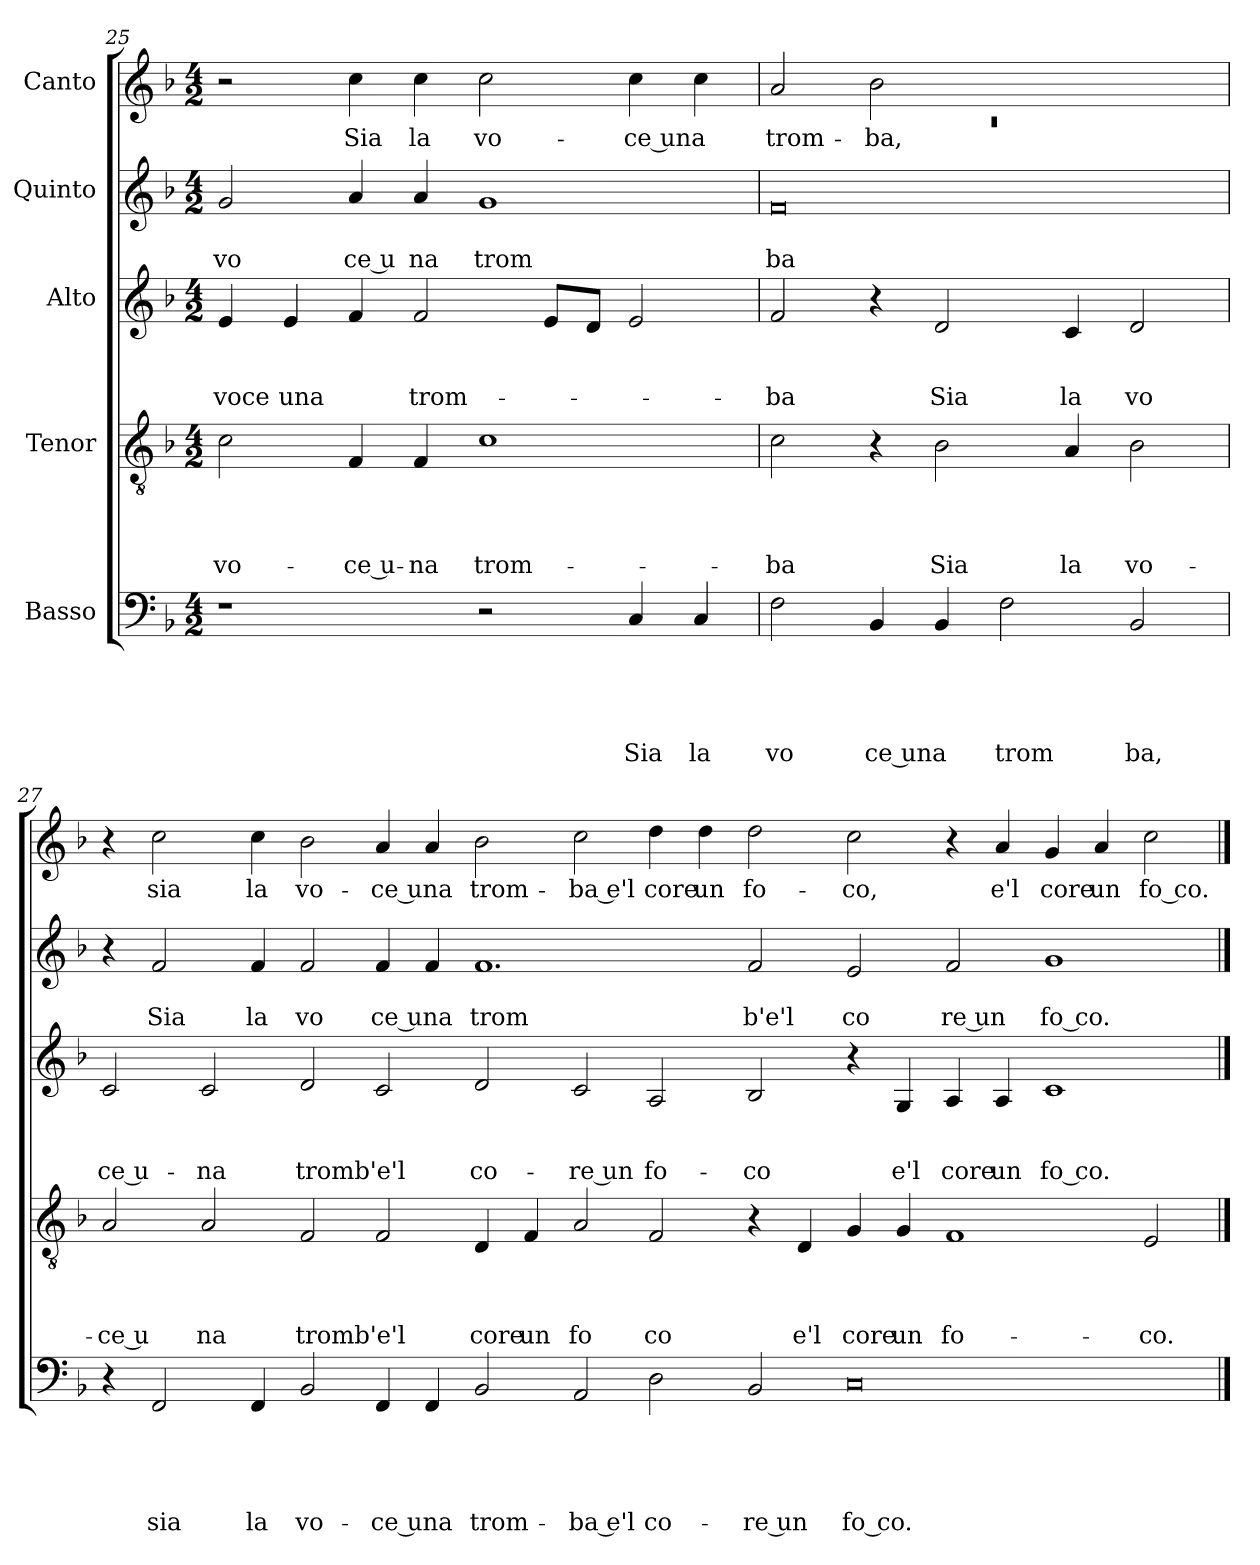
**kern	**text	**text	**text	**text	**text	**kern	**text	**text	**text	**text	**kern	**text	**text	**text	**kern	**text	**text	**kern	**text
*part5	*part5	*part5	*part5	*part5	*part5	*part4	*part4	*part4	*part4	*part4	*part3	*part3	*part3	*part3	*part2	*part2	*part2	*part1	*part1
*staff5	*staff5	*staff5	*staff5	*staff5	*staff5	*staff4	*staff4	*staff4	*staff4	*staff4	*staff3	*staff3	*staff3	*staff3	*staff2	*staff2	*staff2	*staff1	*staff1
*I"Basso	*	*	*	*	*	*I"Tenor	*	*	*	*	*I"Alto	*	*	*	*I"Quinto	*	*	*I"Canto	*
*clefF4	*	*	*	*	*	*clefGv2	*	*	*	*	*clefG2	*	*	*	*clefG2	*	*	*clefG2	*
*k[b-]	*	*	*	*	*	*k[b-]	*	*	*	*	*k[b-]	*	*	*	*k[b-]	*	*	*k[b-]	*
*F:	*	*	*	*	*	*F:	*	*	*	*	*F:	*	*	*	*F:	*	*	*F:	*
*M4/2	*	*	*	*	*	*M4/2	*	*	*	*	*M4/2	*	*	*	*M4/2	*	*	*M4/2	*
=25	=25	=25	=25	=25	=25	=25	=25	=25	=25	=25	=25	=25	=25	=25	=25	=25	=25	=25	=25
!	!	!	!	!	!	!	!	!	!	!LO:LY:b	!	!	!	!LO:LY:b	!	!	!LO:LY:b	!	!
1r	.	.	.	.	.	2c\	.	.	.	vo-	4e/	.	.	voce	2g/	.	vo	2r	.
!	!	!	!	!	!	!	!	!	!	!	!	!	!	!LO:LY:b	!	!	!	!	!
.	.	.	.	.	.	.	.	.	.	.	4e/	.	.	una	.	.	.	.	.
!	!	!	!	!	!	!	!	!	!	!LO:LY:b:rj	!	!	!	!	!	!	!LO:LY:b:rj	!	!LO:LY:b
.	.	.	.	.	.	4F/	.	.	.	-ce u-	4f/	.	.	.	4a/	.	ce u	4cc\	Sia
!	!	!	!	!	!	!	!	!	!	!LO:LY:b	!	!	!	!LO:LY:b	!	!	!LO:LY:b	!	!LO:LY:b
.	.	.	.	.	.	4F/	.	.	.	-na	2f/	.	.	trom-	4a/	.	na	4cc\	la
!	!	!	!	!	!	!	!	!	!	!LO:LY:b	!	!	!	!	!	!	!LO:LY:b	!	!LO:LY:b
2r	.	.	.	.	.	1c	.	.	.	trom-	.	.	.	.	1g	.	trom	2cc\	vo-
.	.	.	.	.	.	.	.	.	.	.	8e/L	.	.	.	.	.	.	.	.
.	.	.	.	.	.	.	.	.	.	.	8d/J	.	.	.	.	.	.	.	.
!	!	!	!	!	!LO:LY:b	!	!	!	!	!	!	!	!	!	!	!	!	!	!LO:LY:b:rj
4C/	.	.	.	.	Sia	.	.	.	.	.	2e/	.	.	.	.	.	.	4cc\	-ce una
!	!	!	!	!	!LO:LY:b	!	!	!	!	!	!	!	!	!	!	!	!	!	!
4C/	.	.	.	.	la	.	.	.	.	.	.	.	.	.	.	.	.	4cc\	.
=26	=26	=26	=26	=26	=26	=26	=26	=26	=26	=26	=26	=26	=26	=26	=26	=26	=26	=26	=26
*	*	*	*	*	*	*	*	*	*	*	*	*	*	*	*	*	*	*^	*
!	!	!	!	!	!LO:LY:b	!	!	!	!	!LO:LY:b	!	!	!	!LO:LY:b	!	!	!LO:LY:b	!	!LO:N:vis=1	!LO:LY:b
2F\	.	.	.	.	vo	2c\	.	.	.	-ba	2f/	.	.	-ba	0f	.	ba	2a/	0rc	trom-
!	!	!	!	!	!LO:LY:b:rj	!	!	!	!	!	!	!	!	!	!	!	!	!	!	!LO:LY:b
4BB-/	.	.	.	.	ce una	4r	.	.	.	.	4r	.	.	.	.	.	.	2b-\	.	-ba,
!	!	!	!	!	!	!	!	!	!	!LO:LY:b	!	!	!	!LO:LY:b	!	!	!	!	!	!
4BB-/	.	.	.	.	.	2B-\	.	.	.	Sia	2d/	.	.	Sia	.	.	.	.	.	.
!	!	!	!	!	!LO:LY:b	!	!	!	!	!	!	!	!	!	!	!	!	!	!	!
2F\	.	.	.	.	trom	.	.	.	.	.	.	.	.	.	.	.	.	1ryy	.	.
!	!	!	!	!	!	!	!	!	!	!LO:LY:b	!	!	!	!LO:LY:b	!	!	!	!	!	!
.	.	.	.	.	.	4A/	.	.	.	la	4c/	.	.	la	.	.	.	.	.	.
!	!	!	!	!	!LO:LY:b	!	!	!	!	!LO:LY:b	!	!	!	!LO:LY:b	!	!	!	!	!	!
2BB-/	.	.	.	.	ba,	2B-\	.	.	.	vo-	2d/	.	.	vo	.	.	.	.	.	.
*	*	*	*	*	*	*	*	*	*	*	*	*	*	*	*	*	*	*v	*v	*
!!LO:PB:g=z
=27	=27	=27	=27	=27	=27	=27	=27	=27	=27	=27	=27	=27	=27	=27	=27	=27	=27	=27	=27
!	!	!	!	!	!	!	!	!	!	!LO:LY:b:rj	!	!	!	!LO:LY:b:rj	!	!	!	!	!
4r	.	.	.	.	.	2A/	.	.	.	-ce u	2c/	.	.	ce u-	4r	.	.	4r	.
!	!	!	!	!	!LO:LY:b	!	!	!	!	!	!	!	!	!	!	!	!LO:LY:b	!	!LO:LY:b
2FF/	.	.	.	.	sia	.	.	.	.	.	.	.	.	.	2f/	.	Sia	2cc\	sia
!	!	!	!	!	!	!	!	!	!	!LO:LY:b	!	!	!	!LO:LY:b	!	!	!	!	!
.	.	.	.	.	.	2A/	.	.	.	na	2c/	.	.	-na	.	.	.	.	.
!	!	!	!	!	!LO:LY:b	!	!	!	!	!	!	!	!	!	!	!	!LO:LY:b	!	!LO:LY:b
4FF/	.	.	.	.	la	.	.	.	.	.	.	.	.	.	4f/	.	la	4cc\	la
!	!	!	!	!	!LO:LY:b	!	!	!	!	!LO:LY:b	!	!	!	!LO:LY:b	!	!	!LO:LY:b	!	!LO:LY:b
2BB-/	.	.	.	.	vo-	2F/	.	.	.	tromb'e'l	2d/	.	.	tromb'e'l	2f/	.	vo	2b-\	vo-
!	!	!	!	!	!LO:LY:b:rj	!	!	!	!	!	!	!	!	!	!	!	!LO:LY:b:rj	!	!LO:LY:b:rj
4FF/	.	.	.	.	-ce una	2F/	.	.	.	.	2c/	.	.	.	4f/	.	ce una	4a/	-ce una
4FF/	.	.	.	.	.	.	.	.	.	.	.	.	.	.	4f/	.	.	4a/	.
!	!	!	!	!	!LO:LY:b	!	!	!	!	!LO:LY:b	!	!	!	!LO:LY:b	!	!	!LO:LY:b	!	!LO:LY:b
2BB-/	.	.	.	.	trom-	4D/	.	.	.	core	2d/	.	.	co-	1.f	.	trom	2b-\	trom-
!	!	!	!	!	!	!	!	!	!	!LO:LY:b	!	!	!	!	!	!	!	!	!
.	.	.	.	.	.	4F/	.	.	.	un	.	.	.	.	.	.	.	.	.
!	!	!	!	!	!LO:LY:b:rj	!	!	!	!	!LO:LY:b	!	!	!	!LO:LY:b:rj	!	!	!	!	!LO:LY:b:rj
2AA/	.	.	.	.	-ba e'l	2A/	.	.	.	fo	2c/	.	.	-re un	.	.	.	2cc\	-ba e'l
!	!	!	!	!	!LO:LY:b	!	!	!	!	!LO:LY:b	!	!	!	!LO:LY:b	!	!	!	!	!LO:LY:b
2D\	.	.	.	.	co-	2F/	.	.	.	co	2A/	.	.	fo-	.	.	.	4dd\	core
!	!	!	!	!	!	!	!	!	!	!	!	!	!	!	!	!	!	!	!LO:LY:b
.	.	.	.	.	.	.	.	.	.	.	.	.	.	.	.	.	.	4dd\	un
!	!	!	!	!	!LO:LY:b:rj	!	!	!	!	!	!	!	!	!LO:LY:b	!	!	!LO:LY:b	!	!LO:LY:b
2BB-/	.	.	.	.	-re un	4r	.	.	.	.	2B-/	.	.	-co	2f/	.	b'e'l	2dd\	fo-
!	!	!	!	!	!	!	!	!	!	!LO:LY:b	!	!	!	!	!	!	!	!	!
.	.	.	.	.	.	4D/	.	.	.	e'l	.	.	.	.	.	.	.	.	.
!	!	!	!	!	!LO:LY:b	!	!	!	!	!LO:LY:b	!	!	!	!	!	!	!LO:LY:b	!	!LO:LY:b
0C	.	.	.	.	fo co.-	4G/	.	.	.	core	4r	.	.	.	2e/	.	co	2cc\	-co,
!	!	!	!	!	!	!	!	!	!	!LO:LY:b	!	!	!	!LO:LY:b	!	!	!	!	!
.	.	.	.	.	.	4G/	.	.	.	un	4G/	.	.	e'l	.	.	.	.	.
!	!	!	!	!	!	!	!	!	!	!LO:LY:b	!	!	!	!LO:LY:b	!	!	!LO:LY:b:rj	!	!
.	.	.	.	.	.	1F	.	.	.	fo-	4A/	.	.	core	2f/	.	re un	4r	.
!	!	!	!	!	!	!	!	!	!	!	!	!	!	!LO:LY:b	!	!	!	!	!LO:LY:b
.	.	.	.	.	.	.	.	.	.	.	4A/	.	.	un	.	.	.	4a/	e'l
!	!	!	!	!	!	!	!	!	!	!	!	!	!	!LO:LY:b	!	!	!LO:LY:b	!	!LO:LY:b
.	.	.	.	.	.	.	.	.	.	.	1c	.	.	fo co.-	1g	.	fo co.	4g/	core
!	!	!	!	!	!	!	!	!	!	!	!	!	!	!	!	!	!	!	!LO:LY:b
.	.	.	.	.	.	.	.	.	.	.	.	.	.	.	.	.	.	4a/	un
!	!	!	!	!	!	!	!	!	!	!LO:LY:b	!	!	!	!	!	!	!	!	!LO:LY:b
.	.	.	.	.	.	2E/	.	.	.	-co.	.	.	.	.	.	.	.	2cc\	fo co.-
==	==	==	==	==	==	==	==	==	==	==	==	==	==	==	==	==	==	==	==
*-	*-	*-	*-	*-	*-	*-	*-	*-	*-	*-	*-	*-	*-	*-	*-	*-	*-	*-	*-
